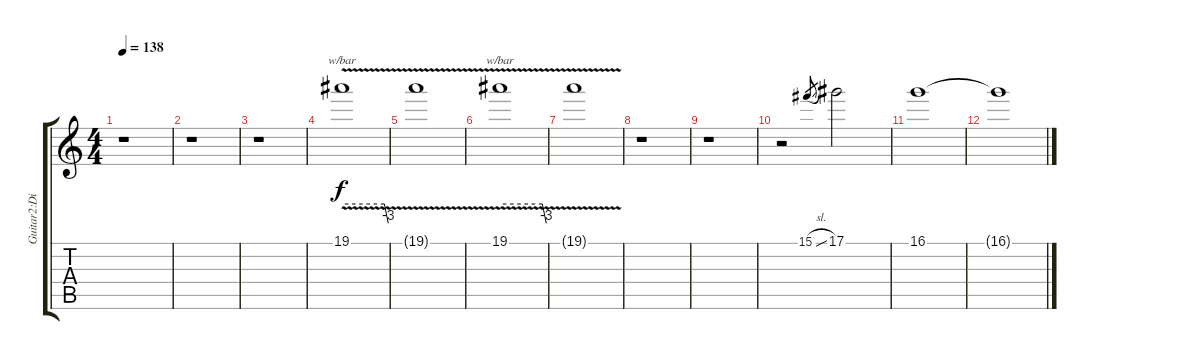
\track ("Guitar2:Distortion<Half Down>" "Guitar2:Di") {instrument distortionguitar}
\staff {score tabs}
\tuning (Eb4 Bb3 Gb3 Db3 Ab2 Eb2) {hide}
\ts (4 4)
\tempo 138
\clef g2
\ks c
r.1{dy f} |
r.1 |
r.1 |
19.1{v}.1{tbe (custom default 0 0 55 0 60 -12)} |
19.1{v t}.1 |
19.1{v}.1{tbe (custom default 0 0 55 0 60 -12)} |
19.1{v t}.1 |
r.1 |
r.1 |
r.2 15.1{sl}.8{gr} 17.1.2 |
16.1.1 |
16.1{t}.1
